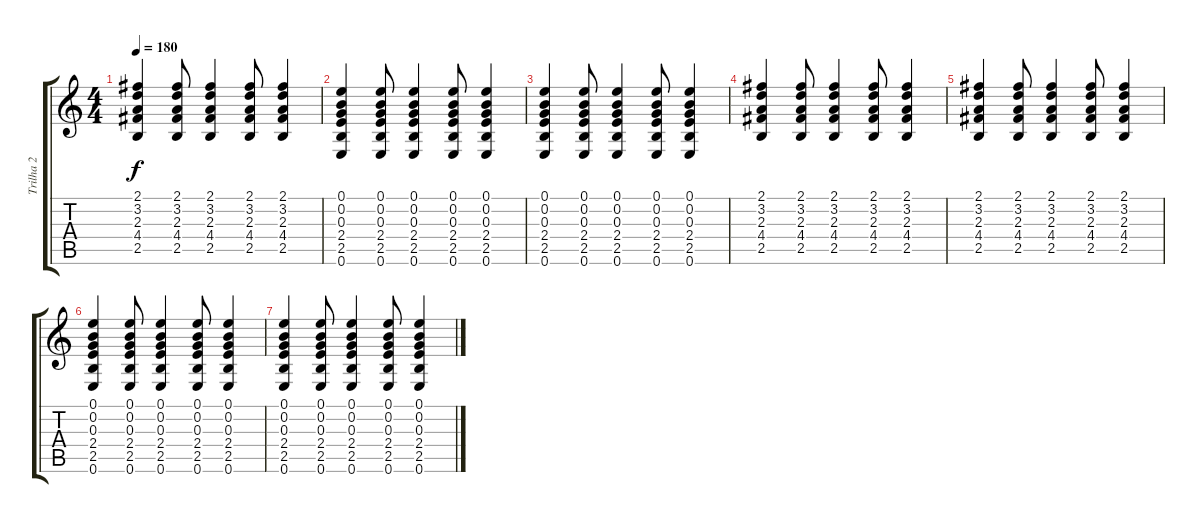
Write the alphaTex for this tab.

\track ("Trilha 2" "Trilha 2") {instrument acousticguitarnylon}
\staff {score tabs}
\tuning (E4 B3 G3 D3 A2 E2) {hide}
\ts (4 4)
\tempo 180
\clef g2
\ks c
(2.1 3.2 2.3 4.4 2.5).4{dy f} (2.1 3.2 2.3 4.4 2.5).8 (2.1 3.2 2.3 4.4 2.5).4 (2.1 3.2 2.3 4.4 2.5).8 (2.1 3.2 2.3 4.4 2.5).4 |
(0.1 0.2 0.3 2.4 2.5 0.6).4{volume 11} (0.1 0.2 0.3 2.4 2.5 0.6).8 (0.1 0.2 0.3 2.4 2.5 0.6).4 (0.1 0.2 0.3 2.4 2.5 0.6).8 (0.1 0.2 0.3 2.4 2.5 0.6).4 |
(0.1 0.2 0.3 2.4 2.5 0.6).4 (0.1 0.2 0.3 2.4 2.5 0.6).8 (0.1 0.2 0.3 2.4 2.5 0.6).4 (0.1 0.2 0.3 2.4 2.5 0.6).8 (0.1 0.2 0.3 2.4 2.5 0.6).4 |
(2.1 3.2 2.3 4.4 2.5).4 (2.1 3.2 2.3 4.4 2.5).8 (2.1 3.2 2.3 4.4 2.5).4 (2.1 3.2 2.3 4.4 2.5).8 (2.1 3.2 2.3 4.4 2.5).4 |
(2.1 3.2 2.3 4.4 2.5).4 (2.1 3.2 2.3 4.4 2.5).8 (2.1 3.2 2.3 4.4 2.5).4 (2.1 3.2 2.3 4.4 2.5).8 (2.1 3.2 2.3 4.4 2.5).4 |
(0.1 0.2 0.3 2.4 2.5 0.6).4{volume 0} (0.1 0.2 0.3 2.4 2.5 0.6).8 (0.1 0.2 0.3 2.4 2.5 0.6).4 (0.1 0.2 0.3 2.4 2.5 0.6).8 (0.1 0.2 0.3 2.4 2.5 0.6).4 |
(0.1 0.2 0.3 2.4 2.5 0.6).4 (0.1 0.2 0.3 2.4 2.5 0.6).8 (0.1 0.2 0.3 2.4 2.5 0.6).4 (0.1 0.2 0.3 2.4 2.5 0.6).8 (0.1 0.2 0.3 2.4 2.5 0.6).4
